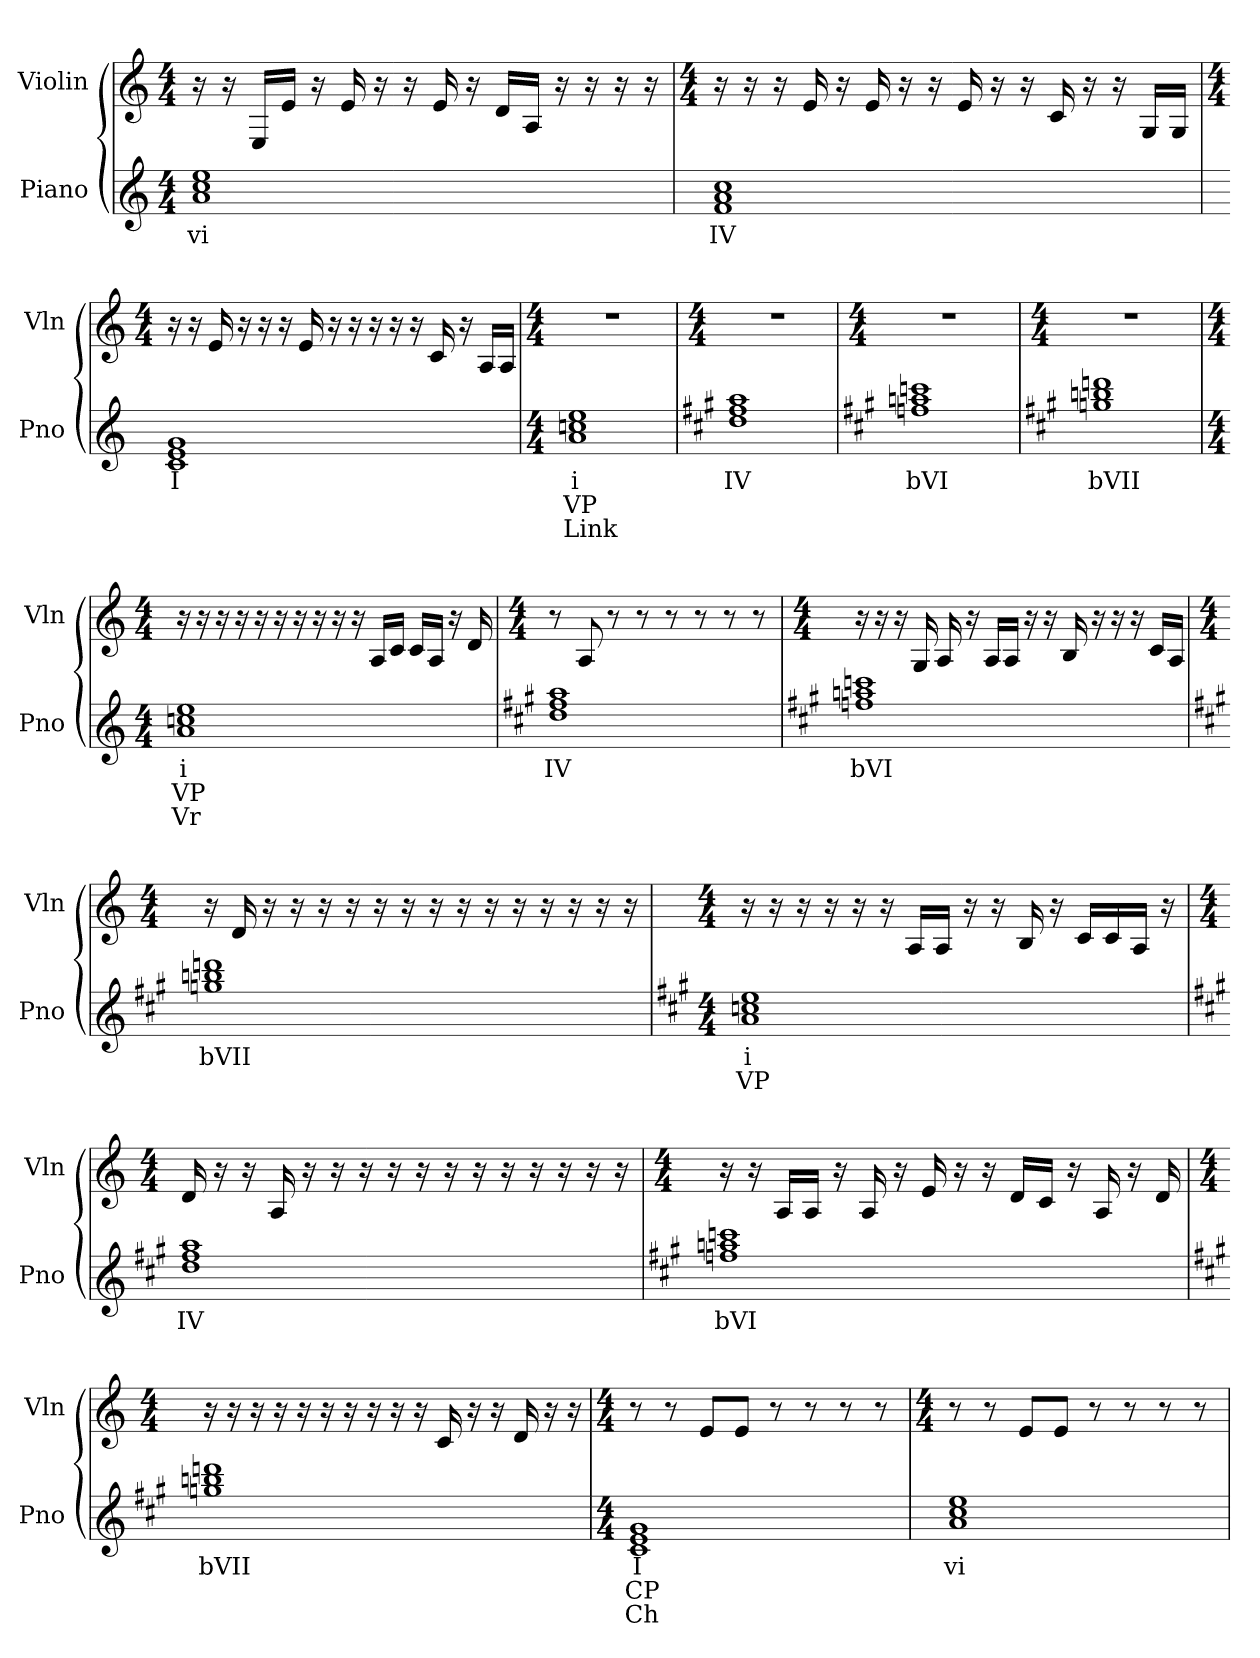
**kern	**text	**text	**text	**kern
*part2	*part2	*part2	*part2	*part1
*staff2	*staff2	*staff2	*staff2	*staff1
*I"Piano	*	*	*	*I"Violin
*I'Pno	*	*	*	*I'Vln
*k[]	*	*	*	*
*C:	*	*	*	*
*M4/4	*	*	*	*M4/4
=	=	=	=	=
1a 1cc 1ee	vi	.	.	16r
.	.	.	.	16r
.	.	.	.	16ELL
.	.	.	.	16eJJ
.	.	.	.	16r
.	.	.	.	16e
.	.	.	.	16r
.	.	.	.	16r
.	.	.	.	16e
.	.	.	.	16r
.	.	.	.	16dLL
.	.	.	.	16AJJ
.	.	.	.	16r
.	.	.	.	16r
.	.	.	.	16r
.	.	.	.	16r
=	=	=	=	=
*k[]	*	*	*	*
*C:	*	*	*	*
*	*	*	*	*M4/4
1f 1a 1cc	IV	.	.	16r
.	.	.	.	16r
.	.	.	.	16r
.	.	.	.	16e
.	.	.	.	16r
.	.	.	.	16e
.	.	.	.	16r
.	.	.	.	16r
.	.	.	.	16e
.	.	.	.	16r
.	.	.	.	16r
.	.	.	.	16c
.	.	.	.	16r
.	.	.	.	16r
.	.	.	.	16GLL
.	.	.	.	16GJJ
=	=	=	=	=
*k[]	*	*	*	*
*C:	*	*	*	*
*	*	*	*	*M4/4
1c 1e 1g	I	.	.	16r
.	.	.	.	16r
.	.	.	.	16e
.	.	.	.	16r
.	.	.	.	16r
.	.	.	.	16r
.	.	.	.	16e
.	.	.	.	16r
.	.	.	.	16r
.	.	.	.	16r
.	.	.	.	16r
.	.	.	.	16r
.	.	.	.	16c
.	.	.	.	16r
.	.	.	.	16ALL
.	.	.	.	16AJJ
=	=	=	=	=
*k[]	*	*	*	*
*C:	*	*	*	*
*M4/4	*	*	*	*M4/4
1a 1ccn 1ee	i	VP	Link	1r
=	=	=	=	=
*k[f#c#g#]	*	*	*	*
*A:	*	*	*	*
*	*	*	*	*M4/4
1dd 1ff# 1aa	IV	.	.	1r
=	=	=	=	=
*k[f#c#g#]	*	*	*	*
*A:	*	*	*	*
*	*	*	*	*M4/4
1ffn 1aan 1cccn	bVI	.	.	1r
=	=	=	=	=
*k[f#c#g#]	*	*	*	*
*A:	*	*	*	*
*	*	*	*	*M4/4
1ggn 1bbn 1dddn	bVII	.	.	1r
=	=	=	=	=
*k[]	*	*	*	*
*C:	*	*	*	*
*M4/4	*	*	*	*M4/4
1a 1ccn 1ee	i	VP	Vr	16r
.	.	.	.	16r
.	.	.	.	16r
.	.	.	.	16r
.	.	.	.	16r
.	.	.	.	16r
.	.	.	.	16r
.	.	.	.	16r
.	.	.	.	16r
.	.	.	.	16r
.	.	.	.	16ALL
.	.	.	.	16cJJ
.	.	.	.	16cLL
.	.	.	.	16AJJ
.	.	.	.	16r
.	.	.	.	16d
=	=	=	=	=
*k[f#c#g#]	*	*	*	*
*A:	*	*	*	*
*	*	*	*	*M4/4
1dd 1ff# 1aa	IV	.	.	8r
.	.	.	.	8A
.	.	.	.	8r
.	.	.	.	8r
.	.	.	.	8r
.	.	.	.	8r
.	.	.	.	8r
.	.	.	.	8r
=	=	=	=	=
*k[f#c#g#]	*	*	*	*
*A:	*	*	*	*
*	*	*	*	*M4/4
1ffn 1aan 1cccn	bVI	.	.	16r
.	.	.	.	16r
.	.	.	.	16r
.	.	.	.	16G
.	.	.	.	16A
.	.	.	.	16r
.	.	.	.	16ALL
.	.	.	.	16AJJ
.	.	.	.	16r
.	.	.	.	16r
.	.	.	.	16B
.	.	.	.	16r
.	.	.	.	16r
.	.	.	.	16r
.	.	.	.	16cLL
.	.	.	.	16AJJ
=	=	=	=	=
*k[f#c#g#]	*	*	*	*
*A:	*	*	*	*
*	*	*	*	*M4/4
1ggn 1bbn 1dddn	bVII	.	.	16r
.	.	.	.	16d
.	.	.	.	16r
.	.	.	.	16r
.	.	.	.	16r
.	.	.	.	16r
.	.	.	.	16r
.	.	.	.	16r
.	.	.	.	16r
.	.	.	.	16r
.	.	.	.	16r
.	.	.	.	16r
.	.	.	.	16r
.	.	.	.	16r
.	.	.	.	16r
.	.	.	.	16r
=	=	=	=	=
*k[f#c#g#]	*	*	*	*
*A:	*	*	*	*
*M4/4	*	*	*	*M4/4
1a 1ccn 1ee	i	VP	.	16r
.	.	.	.	16r
.	.	.	.	16r
.	.	.	.	16r
.	.	.	.	16r
.	.	.	.	16r
.	.	.	.	16ALL
.	.	.	.	16AJJ
.	.	.	.	16r
.	.	.	.	16r
.	.	.	.	16B
.	.	.	.	16r
.	.	.	.	16cLL
.	.	.	.	16c
.	.	.	.	16AJJ
.	.	.	.	16r
=	=	=	=	=
*k[f#c#g#]	*	*	*	*
*A:	*	*	*	*
*	*	*	*	*M4/4
1dd 1ff# 1aa	IV	.	.	16d
.	.	.	.	16r
.	.	.	.	16r
.	.	.	.	16A
.	.	.	.	16r
.	.	.	.	16r
.	.	.	.	16r
.	.	.	.	16r
.	.	.	.	16r
.	.	.	.	16r
.	.	.	.	16r
.	.	.	.	16r
.	.	.	.	16r
.	.	.	.	16r
.	.	.	.	16r
.	.	.	.	16r
=	=	=	=	=
*k[f#c#g#]	*	*	*	*
*A:	*	*	*	*
*	*	*	*	*M4/4
1ffn 1aan 1cccn	bVI	.	.	16r
.	.	.	.	16r
.	.	.	.	16ALL
.	.	.	.	16AJJ
.	.	.	.	16r
.	.	.	.	16A
.	.	.	.	16r
.	.	.	.	16e
.	.	.	.	16r
.	.	.	.	16r
.	.	.	.	16dLL
.	.	.	.	16cJJ
.	.	.	.	16r
.	.	.	.	16A
.	.	.	.	16r
.	.	.	.	16d
=	=	=	=	=
*k[f#c#g#]	*	*	*	*
*A:	*	*	*	*
*	*	*	*	*M4/4
1ggn 1bbn 1dddn	bVII	.	.	16r
.	.	.	.	16r
.	.	.	.	16r
.	.	.	.	16r
.	.	.	.	16r
.	.	.	.	16r
.	.	.	.	16r
.	.	.	.	16r
.	.	.	.	16r
.	.	.	.	16r
.	.	.	.	16c
.	.	.	.	16r
.	.	.	.	16r
.	.	.	.	16d
.	.	.	.	16r
.	.	.	.	16r
=	=	=	=	=
*k[]	*	*	*	*
*C:	*	*	*	*
*M4/4	*	*	*	*M4/4
1c 1e 1g	I	CP	Ch	8r
.	.	.	.	8r
.	.	.	.	8eL
.	.	.	.	8eJ
.	.	.	.	8r
.	.	.	.	8r
.	.	.	.	8r
.	.	.	.	8r
=	=	=	=	=
*k[]	*	*	*	*
*C:	*	*	*	*
*	*	*	*	*M4/4
1a 1cc 1ee	vi	.	.	8r
.	.	.	.	8r
.	.	.	.	8eL
.	.	.	.	8eJ
.	.	.	.	8r
.	.	.	.	8r
.	.	.	.	8r
.	.	.	.	8r
=	=	=	=	=
*-	*-	*-	*-	*-
